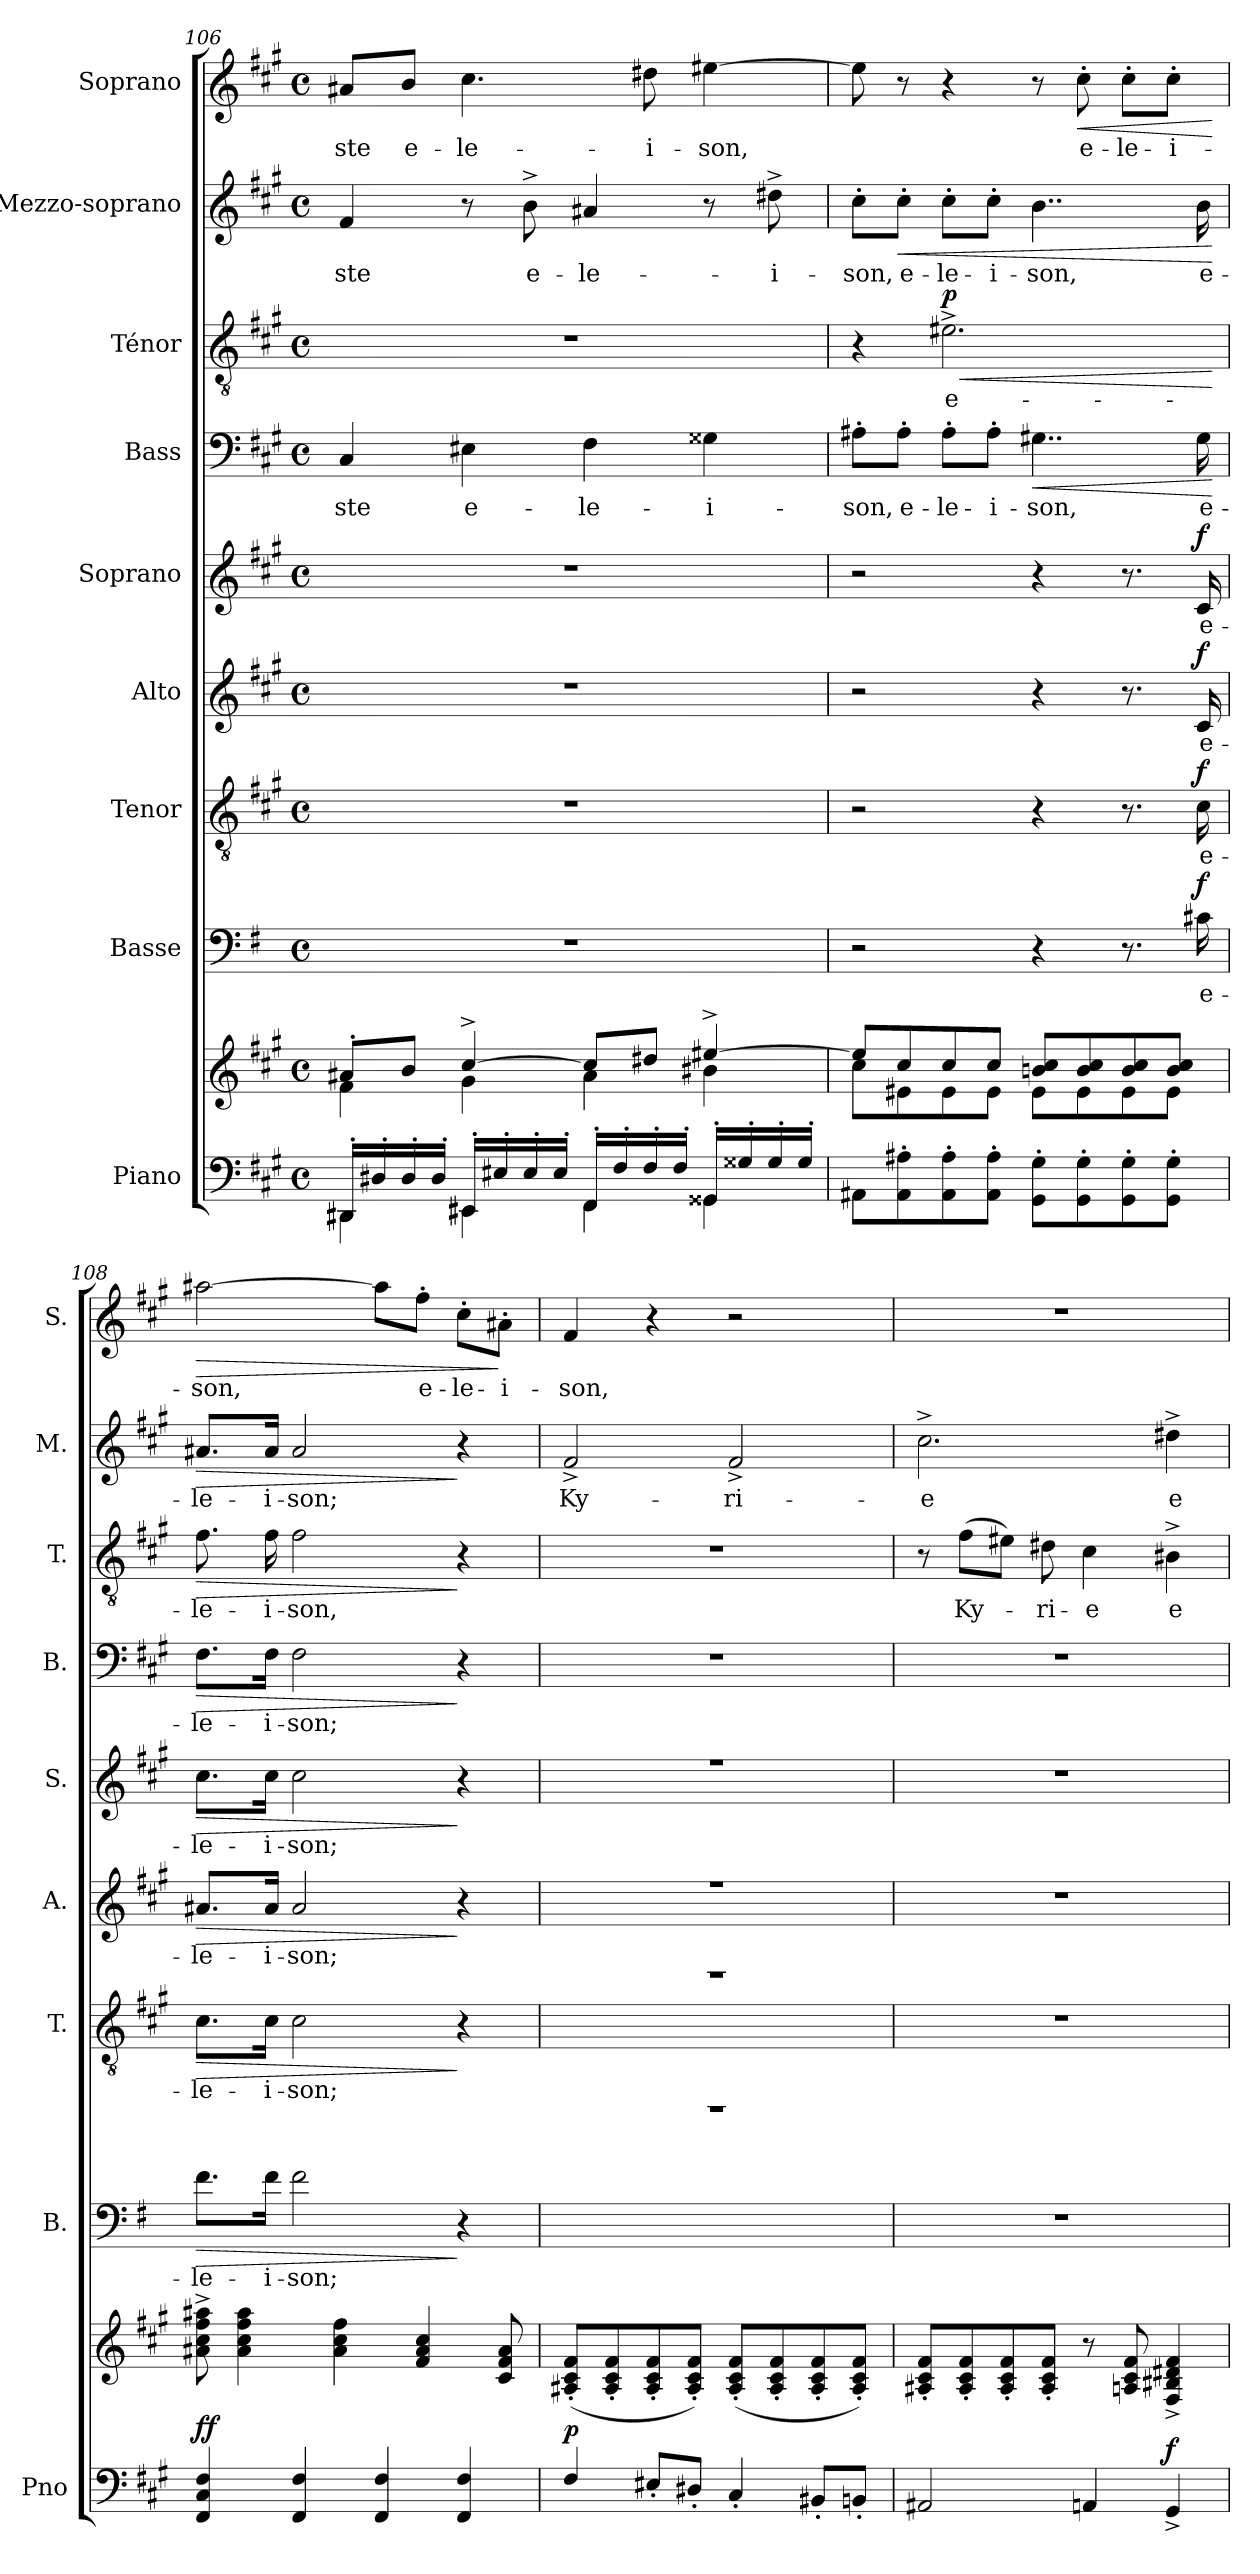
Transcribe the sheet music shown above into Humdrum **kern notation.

**kern	**kern	**dynam	**kern	**text	**dynam	**kern	**text	**dynam	**kern	**text	**dynam	**kern	**text	**dynam	**kern	**text	**dynam	**kern	**text	**dynam	**kern	**text	**dynam	**kern	**text	**dynam
*part9	*part9	*part9	*part8	*part8	*part8	*part7	*part7	*part7	*part6	*part6	*part6	*part5	*part5	*part5	*part4	*part4	*part4	*part3	*part3	*part3	*part2	*part2	*part2	*part1	*part1	*part1
*staff10	*staff9	*staff9/10	*staff8	*staff8	*staff8	*staff7	*staff7	*staff7	*staff6	*staff6	*staff6	*staff5	*staff5	*staff5	*staff4	*staff4	*staff4	*staff3	*staff3	*staff3	*staff2	*staff2	*staff2	*staff1	*staff1	*staff1
*I"Piano	*	*	*I"Basse	*	*	*I"Tenor	*	*	*I"Alto	*	*	*I"Soprano	*	*	*I"Bass	*	*	*I"Ténor	*	*	*I"Mezzo-soprano	*	*	*I"Soprano	*	*
*I'Pno	*	*	*I'B.	*	*	*I'T.	*	*	*I'A.	*	*	*I'S.	*	*	*I'B.	*	*	*I'T.	*	*	*I'M.	*	*	*I'S.	*	*
*clefF4	*clefG2	*	*clefF4	*	*	*clefGv2	*	*	*clefG2	*	*	*clefG2	*	*	*clefF4	*	*	*clefGv2	*	*	*clefG2	*	*	*clefG2	*	*
*	*	*	*ITrd8c14	*	*	*	*	*	*	*	*	*	*	*	*	*	*	*	*	*	*	*	*	*	*	*
*k[f#c#g#]	*k[f#c#g#]	*	*k[f#]	*	*	*k[f#c#g#]	*	*	*k[f#c#g#]	*	*	*k[f#c#g#]	*	*	*k[f#c#g#]	*	*	*k[f#c#g#]	*	*	*k[f#c#g#]	*	*	*k[f#c#g#]	*	*
*M4/4	*M4/4	*	*M4/4	*	*	*M4/4	*	*	*M4/4	*	*	*M4/4	*	*	*M4/4	*	*	*M4/4	*	*	*M4/4	*	*	*M4/4	*	*
*met(c)	*met(c)	*	*met(c)	*	*	*met(c)	*	*	*met(c)	*	*	*met(c)	*	*	*met(c)	*	*	*met(c)	*	*	*met(c)	*	*	*met(c)	*	*
=106	=106	=106	=106	=106	=106	=106	=106	=106	=106	=106	=106	=106	=106	=106	=106	=106	=106	=106	=106	=106	=106	=106	=106	=106	=106	=106
*^	*^	*	*	*	*	*	*	*	*	*	*	*	*	*	*	*	*	*	*	*	*	*	*	*	*	*
!	!	!	!	!	!	!	!	!	!	!	!	!	!	!	!	!	!	!LO:LY:b	!	!	!	!	!	!LO:LY:b	!	!	!LO:LY:b	!
16DD#X'/LL	4DD#\	8a#X'/L	4f#\	.	1r	.	.	1r	.	.	1r	.	.	1r	.	.	4C#/	-ste	.	1r	.	.	4f#/	-ste	.	8a#X/L	-ste	.
16D#X'/	.	.	.	.	.	.	.	.	.	.	.	.	.	.	.	.	.	.	.	.	.	.	.	.	.	.	.	.
!	!	!	!	!	!	!	!	!	!	!	!	!	!	!	!	!	!	!	!	!	!	!	!	!	!	!	!LO:LY:b	!
16D#'/	.	8b/J	.	.	.	.	.	.	.	.	.	.	.	.	.	.	.	.	.	.	.	.	.	.	.	8b/J	e-	.
16D#'/JJ	.	.	.	.	.	.	.	.	.	.	.	.	.	.	.	.	.	.	.	.	.	.	.	.	.	.	.	.
!	!	!	!	!	!	!	!	!	!	!	!	!	!	!	!	!	!	!LO:LY:b	!	!	!	!	!	!	!	!	!LO:LY:b	!
16EE#X'/LL	4EE#\	[4cc#^/	4g#\	.	.	.	.	.	.	.	.	.	.	.	.	.	4E#X\	e-	.	.	.	.	8r	.	.	4.cc#\	-le-	.
16E#X'/	.	.	.	.	.	.	.	.	.	.	.	.	.	.	.	.	.	.	.	.	.	.	.	.	.	.	.	.
!	!	!	!	!	!	!	!	!	!	!	!	!	!	!	!	!	!	!	!	!	!	!	!	!LO:LY:b	!	!	!	!
16E#'/	.	.	.	.	.	.	.	.	.	.	.	.	.	.	.	.	.	.	.	.	.	.	8b^\	e-	.	.	.	.
16E#'/JJ	.	.	.	.	.	.	.	.	.	.	.	.	.	.	.	.	.	.	.	.	.	.	.	.	.	.	.	.
!	!	!	!	!	!	!	!	!	!	!	!	!	!	!	!	!	!	!LO:LY:b	!	!	!	!	!	!LO:LY:b	!	!	!	!
16FF#'/LL	4FF#\	8cc#/L]	4a#\	.	.	.	.	.	.	.	.	.	.	.	.	.	4F#\	-le-	.	.	.	.	4a#X/	-le-	.	.	.	.
16F#'/	.	.	.	.	.	.	.	.	.	.	.	.	.	.	.	.	.	.	.	.	.	.	.	.	.	.	.	.
!	!	!	!	!	!	!	!	!	!	!	!	!	!	!	!	!	!	!	!	!	!	!	!	!	!	!	!LO:LY:b	!
16F#'/	.	8dd#X/J	.	.	.	.	.	.	.	.	.	.	.	.	.	.	.	.	.	.	.	.	.	.	.	8dd#X\	-i-	.
16F#'/JJ	.	.	.	.	.	.	.	.	.	.	.	.	.	.	.	.	.	.	.	.	.	.	.	.	.	.	.	.
!	!	!	!	!	!	!	!	!	!	!	!	!	!	!	!	!	!	!LO:LY:b	!	!	!	!	!	!	!	!	!LO:LY:b	!
16GG##X'/LL	4GG##\	[4ee#X^/	4b#X\	.	.	.	.	.	.	.	.	.	.	.	.	.	4G##X\	-i-	.	.	.	.	8r	.	.	[4ee#X\	-son,	.
16G##X'/	.	.	.	.	.	.	.	.	.	.	.	.	.	.	.	.	.	.	.	.	.	.	.	.	.	.	.	.
!	!	!	!	!	!	!	!	!	!	!	!	!	!	!	!	!	!	!	!	!	!	!	!	!LO:LY:b	!	!	!	!
16G##'/	.	.	.	.	.	.	.	.	.	.	.	.	.	.	.	.	.	.	.	.	.	.	8dd#X^\	-i-	.	.	.	.
16G##'/JJ	.	.	.	.	.	.	.	.	.	.	.	.	.	.	.	.	.	.	.	.	.	.	.	.	.	.	.	.
*v	*v	*	*	*	*	*	*	*	*	*	*	*	*	*	*	*	*	*	*	*	*	*	*	*	*	*	*	*
=107	=107	=107	=107	=107	=107	=107	=107	=107	=107	=107	=107	=107	=107	=107	=107	=107	=107	=107	=107	=107	=107	=107	=107	=107	=107	=107	=107
!	!	!	!	!	!	!	!	!	!	!	!	!	!	!	!	!	!LO:LY:b	!	!	!	!	!	!LO:LY:b	!	!	!	!
8AA#X\L	8ee#/L]	8cc#\L	.	2r	.	.	2r	.	.	2r	.	.	2r	.	.	8A#X'\L	-son,	.	4r	.	.	8cc#'\L	-son,	.	8ee#\]	.	.
!	!	!	!	!	!	!	!	!	!	!	!	!	!	!	!	!	!LO:LY:b	!	!	!	!	!	!LO:LY:b	!LO:HP:b	!	!	!
8AA#\' 8A#X\'	8cc#/	8e#X\	.	.	.	.	.	.	.	.	.	.	.	.	.	8A#'\J	e-	.	.	.	.	8cc#'\J	e-	<	8r	.	.
!	!	!	!	!	!	!	!	!	!	!	!	!	!	!	!	!	!LO:LY:b	!	!	!LO:LY:b	!LO:HP:b	!	!LO:LY:b	!	!	!	!
!	!	!	!	!	!	!	!	!	!	!	!	!	!	!	!	!	!	!	!	!	!LO:DY:n=1:a	!	!	!	!	!	!
8AA#\' 8A#\'	8cc#/	8e#\	.	.	.	.	.	.	.	.	.	.	.	.	.	8A#'\L	-le-	.	2.e#X^\	e-	< p	8cc#'\L	-le-	.	4r	.	.
!	!	!	!	!	!	!	!	!	!	!	!	!	!	!	!	!	!LO:LY:b	!	!	!	!	!	!LO:LY:b	!	!	!	!
8AA#\' 8A#\'J	8cc#/J	8e#\J	.	.	.	.	.	.	.	.	.	.	.	.	.	8A#'\J	-i-	.	.	.	.	8cc#'\J	-i-	.	.	.	.
!	!	!	!	!	!	!	!	!	!	!	!	!	!	!	!	!	!LO:LY:b	!LO:HP:b	!	!	!	!	!LO:LY:b	!	!	!	!
8GG#\' 8G#\'L	8bn/ 8cc#/L	8e#\L	.	4r	.	.	4r	.	.	4r	.	.	4r	.	.	4..G#X\	-son,	<	.	.	.	4..b\	-son,	.	8r	.	.
!	!	!	!	!	!	!	!	!	!	!	!	!	!	!	!	!	!	!	!	!	!	!	!	!	!	!LO:LY:b	!LO:HP:b
8GG#\' 8G#\'	8b/ 8cc#/	8e#\	.	.	.	.	.	.	.	.	.	.	.	.	.	.	.	.	.	.	.	.	.	.	8cc#'\	e-	<
!	!	!	!	!	!	!	!	!	!	!	!	!	!	!	!	!	!	!	!	!	!	!	!	!	!	!LO:LY:b	!
8GG#\' 8G#\'	8b/ 8cc#/	8e#\	.	8.r	.	.	8.r	.	.	8.r	.	.	8.r	.	.	.	.	.	.	.	.	.	.	.	8cc#'\L	-le-	.
!	!	!	!	!	!	!	!	!	!	!	!	!	!	!	!	!	!	!	!	!	!	!	!	!	!	!LO:LY:b	!
8GG#\' 8G#\'J	8b/ 8cc#/J	8e#\J	.	.	.	.	.	.	.	.	.	.	.	.	.	.	.	.	.	.	.	.	.	.	8cc#'\J	-i-	.
!	!	!	!	!	!LO:LY:b	!LO:DY:a	!	!LO:LY:b	!LO:DY:a	!	!LO:LY:b	!LO:DY:a	!	!LO:LY:b	!LO:DY:a	!	!LO:LY:b	!	!	!	!	!	!LO:LY:b	!	!	!	!
.	.	.	.	16C#Xi\	e-	f	16c#\	e-	f	16c#/	e-	f	16c#/	e-	f	16G#\	e-	.	.	.	.	16b\	e-	.	.	.	.
*	*v	*v	*	*	*	*	*	*	*	*	*	*	*	*	*	*	*	*	*	*	*	*	*	*	*	*	*
.	.	.	.	.	.	.	.	.	.	.	.	.	.	.	.	.	[	.	.	[	.	.	[	.	.	[
=108	=108	=108	=108	=108	=108	=108	=108	=108	=108	=108	=108	=108	=108	=108	=108	=108	=108	=108	=108	=108	=108	=108	=108	=108	=108	=108
!	!	!LO:DY:a=2	!	!LO:LY:b	!LO:HP:b	!	!LO:LY:b	!LO:HP:b	!	!LO:LY:b	!LO:HP:b	!	!LO:LY:b	!LO:HP:b	!	!LO:LY:b	!LO:HP:b	!	!LO:LY:b	!LO:HP:b	!	!LO:LY:b	!LO:HP:b	!	!LO:LY:b	!LO:HP:b
4FF#/ 4C#/ 4F#/	8a#X\^ 8cc#\^ 8ff#\^ 8aa#X\^	ff	8.F#i\L	-le-	>	8.c#\L	-le-	>	8.a#X/L	-le-	>	8.cc#\L	-le-	>	8.F#\L	-le-	>	8.f#\	-le-	>	8.a#X/L	-le-	>	[2aa#X\	-son,	>
.	4a#\ 4cc#\ 4ff#\ 4aa#\	.	.	.	.	.	.	.	.	.	.	.	.	.	.	.	.	.	.	.	.	.	.	.	.	.
!	!	!	!	!LO:LY:b	!	!	!LO:LY:b	!	!	!LO:LY:b	!	!	!LO:LY:b	!	!	!LO:LY:b	!	!	!LO:LY:b	!	!	!LO:LY:b	!	!	!	!
.	.	.	16F#i\Jk	-i-	.	16c#\Jk	-i-	.	16a#/Jk	-i-	.	16cc#\Jk	-i-	.	16F#\Jk	-i-	.	16f#\	-i-	.	16a#/Jk	-i-	.	.	.	.
!	!	!	!	!LO:LY:b	!	!	!LO:LY:b	!	!	!LO:LY:b	!	!	!LO:LY:b	!	!	!LO:LY:b	!	!	!LO:LY:b	!	!	!LO:LY:b	!	!	!	!
4FF#/ 4F#/	.	.	2F#i\	-son;	.	2c#\	-son;	.	2a#/	-son;	.	2cc#\	-son;	.	2F#\	-son;	.	2f#\	-son,	.	2a#/	-son;	.	.	.	.
.	4a#\ 4cc#\ 4ff#\	.	.	.	.	.	.	.	.	.	.	.	.	.	.	.	.	.	.	.	.	.	.	.	.	.
4FF#/ 4F#/	.	.	.	.	.	.	.	.	.	.	.	.	.	.	.	.	.	.	.	.	.	.	.	8aa#\L]	.	.
!	!	!	!	!	!	!	!	!	!	!	!	!	!	!	!	!	!	!	!	!	!	!	!	!	!LO:LY:b	!
.	4f#/ 4a#/ 4cc#/	.	.	.	.	.	.	.	.	.	.	.	.	.	.	.	.	.	.	.	.	.	.	8ff#'\J	e-	.
!	!	!	!	!	!	!	!	!	!	!	!	!	!	!	!	!	!	!	!	!	!	!	!	!	!LO:LY:b	!
4FF#/ 4F#/	.	.	4r	.	]	4r	.	]	4r	.	]	4r	.	]	4r	.	]	4r	.	]	4r	.	]	8cc#'\L	-le-	.
!	!	!	!	!	!	!	!	!	!	!	!	!	!	!	!	!	!	!	!	!	!	!	!	!	!LO:LY:b	!
.	8c#/ 8f#/ 8a#/	.	.	.	.	.	.	.	.	.	.	.	.	.	.	.	.	.	.	.	.	.	.	8a#X'\J	-i-	]
!!LO:PB:g=z
=109	=109	=109	=109	=109	=109	=109	=109	=109	=109	=109	=109	=109	=109	=109	=109	=109	=109	=109	=109	=109	=109	=109	=109	=109	=109	=109
*	*	*	*^	*	*	*^	*	*	*^	*	*	*^	*	*	*	*	*	*	*	*	*	*	*	*	*	*
!	!	!LO:DY:a=2	!	!	!	!	!	!	!	!	!	!	!	!	!	!	!	!	!	!	!	!	!	!	!	!LO:LY:b	!	!	!LO:LY:b	!
4F#/	(>8A#X/' 8c#/' 8f#/'L	p	1r	1aiyy	.	.	1r	1ayy	.	.	1r	1ayy	.	.	1r	1ayy	.	.	1r	.	.	1r	.	.	2f#^/	Ky-	.	4f#/	-son,	.
.	8A#/' 8c#/' 8f#/'	.	.	.	.	.	.	.	.	.	.	.	.	.	.	.	.	.	.	.	.	.	.	.	.	.	.	.	.	.
8E#X'/L	8A#/' 8c#/' 8f#/'	.	.	.	.	.	.	.	.	.	.	.	.	.	.	.	.	.	.	.	.	.	.	.	.	.	.	4r	.	.
8D#X'/J	8A#/' 8c#/' 8f#/'J)	.	.	.	.	.	.	.	.	.	.	.	.	.	.	.	.	.	.	.	.	.	.	.	.	.	.	.	.	.
!	!	!	!	!	!	!	!	!	!	!	!	!	!	!	!	!	!	!	!	!	!	!	!	!	!	!LO:LY:b	!	!	!	!
4C#'/	(>8A#/' 8c#/' 8f#/'L	.	.	.	.	.	.	.	.	.	.	.	.	.	.	.	.	.	.	.	.	.	.	.	2f#^/	-ri-	.	2r	.	.
.	8A#/' 8c#/' 8f#/'	.	.	.	.	.	.	.	.	.	.	.	.	.	.	.	.	.	.	.	.	.	.	.	.	.	.	.	.	.
8BB#X'/L	8A#/' 8c#/' 8f#/'	.	.	.	.	.	.	.	.	.	.	.	.	.	.	.	.	.	.	.	.	.	.	.	.	.	.	.	.	.
8BBn'/J	8A#/' 8c#/' 8f#/'J)	.	.	.	.	.	.	.	.	.	.	.	.	.	.	.	.	.	.	.	.	.	.	.	.	.	.	.	.	.
*	*	*	*v	*v	*	*	*	*	*	*	*v	*v	*	*	*v	*v	*	*	*	*	*	*	*	*	*	*	*	*	*	*
*	*	*	*	*	*	*v	*v	*	*	*	*	*	*	*	*	*	*	*	*	*	*	*	*	*	*	*	*
=110	=110	=110	=110	=110	=110	=110	=110	=110	=110	=110	=110	=110	=110	=110	=110	=110	=110	=110	=110	=110	=110	=110	=110	=110	=110	=110
!	!	!	!	!	!	!	!	!	!	!	!	!	!	!	!	!	!	!	!	!	!	!LO:LY:b	!	!	!	!
2AA#X/	8A#X/' 8c#/' 8f#/'L	.	1r	.	.	1r	.	.	1r	.	.	1r	.	.	1r	.	.	8r	.	.	2.cc#^\	-e	.	1r	.	.
!	!	!	!	!	!	!	!	!	!	!	!	!	!	!	!	!	!	!	!LO:LY:b	!	!	!	!	!	!	!
.	8A#/' 8c#/' 8f#/'	.	.	.	.	.	.	.	.	.	.	.	.	.	.	.	.	(8f#\L	Ky-	.	.	.	.	.	.	.
.	8A#/' 8c#/' 8f#/'	.	.	.	.	.	.	.	.	.	.	.	.	.	.	.	.	8e#X\J)	.	.	.	.	.	.	.	.
!	!	!	!	!	!	!	!	!	!	!	!	!	!	!	!	!	!	!	!LO:LY:b	!	!	!	!	!	!	!
.	8A#/' 8c#/' 8f#/'J	.	.	.	.	.	.	.	.	.	.	.	.	.	.	.	.	8d#X\	-ri-	.	.	.	.	.	.	.
!	!	!	!	!	!	!	!	!	!	!	!	!	!	!	!	!	!	!	!LO:LY:b	!	!	!	!	!	!	!
4AAn/	8r	.	.	.	.	.	.	.	.	.	.	.	.	.	.	.	.	4c#\	-e	.	.	.	.	.	.	.
.	8An/ 8c#/ 8f#/	.	.	.	.	.	.	.	.	.	.	.	.	.	.	.	.	.	.	.	.	.	.	.	.	.
!	!	!LO:DY:a=2	!	!	!	!	!	!	!	!	!	!	!	!	!	!	!	!	!LO:LY:b	!	!	!LO:LY:b	!	!	!	!
4GG#^/	4F#/^ 4B#X/^ 4d#X/^ 4f#/^	f	.	.	.	.	.	.	.	.	.	.	.	.	.	.	.	4B#X^\	e-	.	4dd#X^\	e-	.	.	.	.
=	=	=	=	=	=	=	=	=	=	=	=	=	=	=	=	=	=	=	=	=	=	=	=	=	=	=
*-	*-	*-	*-	*-	*-	*-	*-	*-	*-	*-	*-	*-	*-	*-	*-	*-	*-	*-	*-	*-	*-	*-	*-	*-	*-	*-
